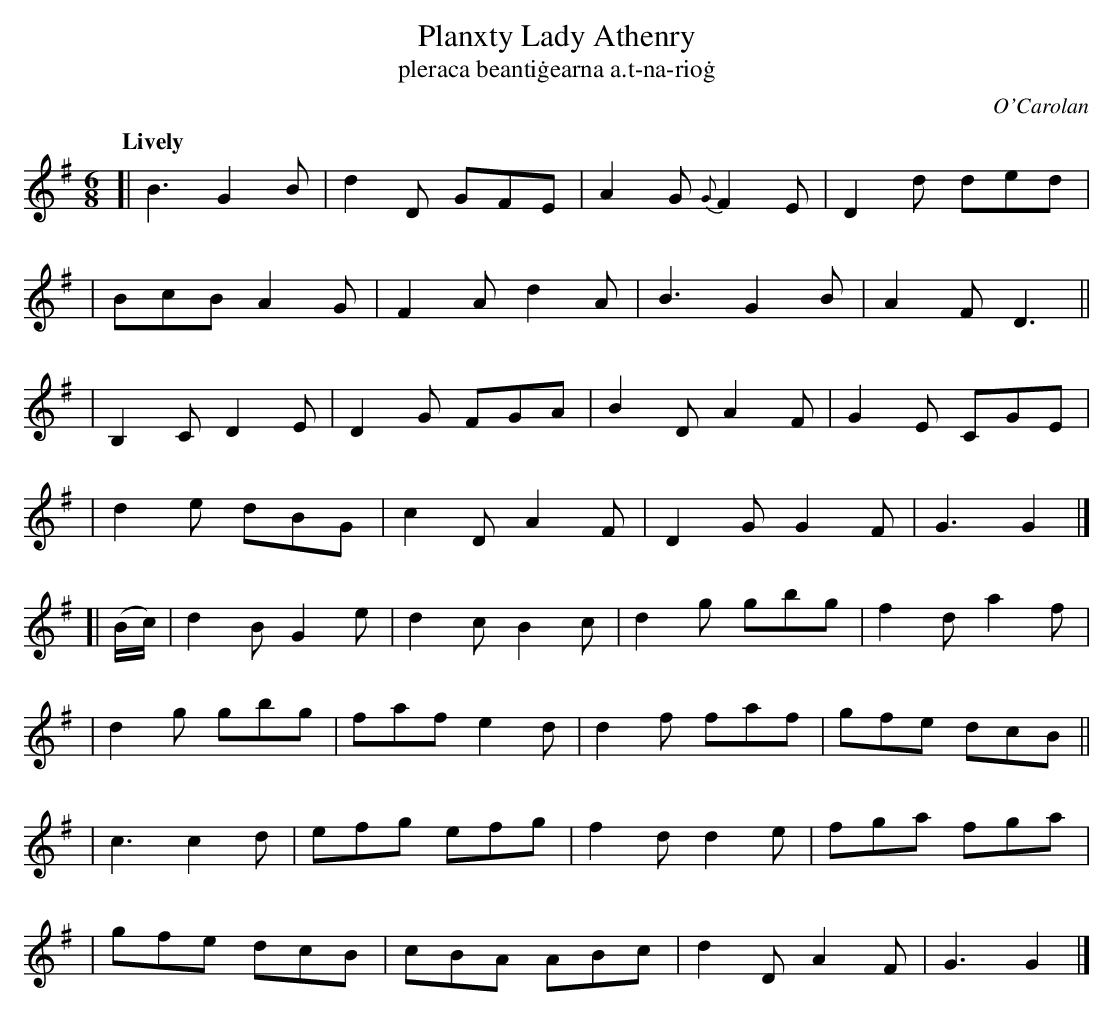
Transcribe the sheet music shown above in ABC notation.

X:1
T: Planxty Lady Athenry
T: pleraca beanti\.gearna a\.t-na-rio\.g
C: O'Carolan
Q: "Lively"
M: 6/8
L: 1/8
K: G
[| B3 G2B | d2D GFE | A2G {G}F2E | D2d ded |
| BcB A2G | F2A d2A | B3 G2B | A2F D3 ||
| B,2C D2E | D2G FGA | B2D A2F | G2E CGE |
| d2e dBG | c2D A2F | D2G G2F | G3 G2 |]
[| (B/c/) \
| d2B G2e | d2c B2c | d2g gbg | f2d a2f |
| d2g gbg | faf e2d | d2f faf | gfe dcB ||
| c3 c2d | efg efg | f2d d2e | fga fga |
| gfe dcB | cBA ABc | d2D A2F | G3 G2 |]
